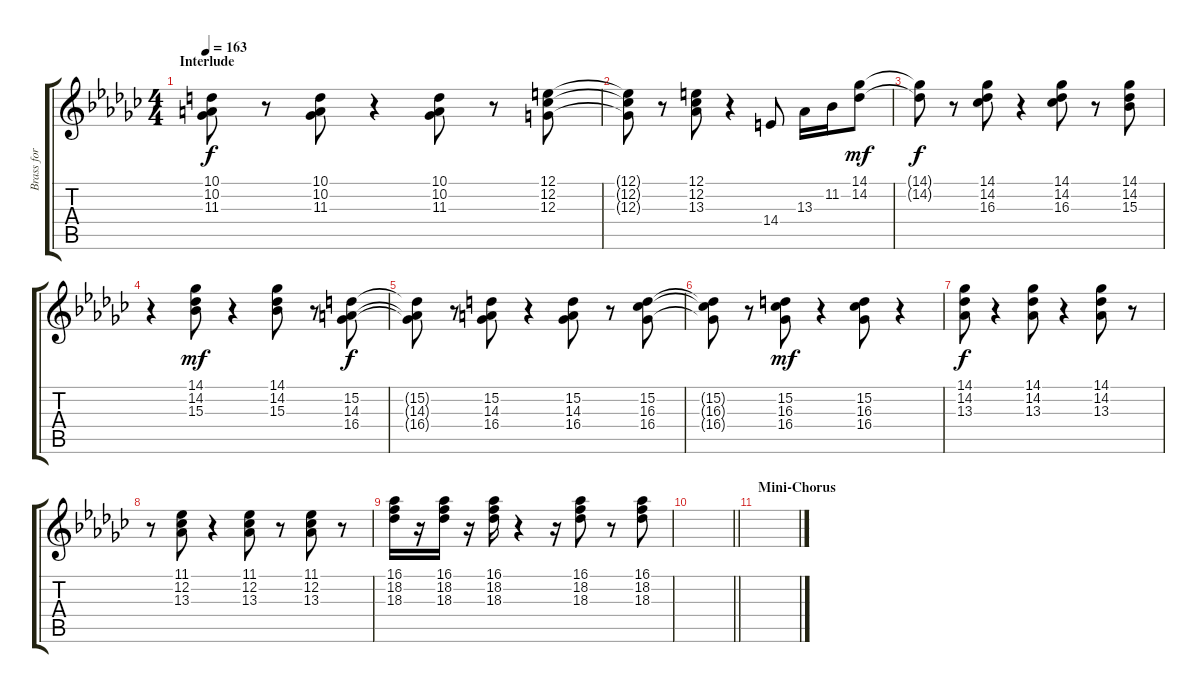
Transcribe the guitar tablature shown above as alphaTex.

\track ("Brass for ver2 " "Brass for ") {mute instrument brasssection}
\staff {score tabs}
\tuning (E4 B3 G3 D3 A2 E2) {hide}
\ts (4 4)
\section ("" "Interlude")
\tempo 163
\clef g2
\ks gb
(10.1{t} 10.2{t} 11.3{t}).8{dy f} r.8 (10.1 10.2 11.3).8 r.4 (10.1 10.2 11.3).8 r.8 (12.1 12.2 12.3).8 |
(12.1{t} 12.2{t} 12.3{t}).8 r.8 (12.1 12.2 13.3).8 r.4 14.4.8 13.3.16 11.2.16 (14.1 14.2).8{dy mf} |
(14.1{t} 14.2{t}).8{dy f} r.8 (14.1 14.2 16.3).8 r.4 (14.1 14.2 16.3).8 r.8 (14.1 14.2 15.3).8 |
r.4 (14.1 14.2 15.3).8{dy mf} r.4 (14.1 14.2 15.3).8 r.8 (15.2 14.3 16.4).8{dy f} |
(15.2{t} 14.3{t} 16.4{t}).8 r.8 (15.2 14.3 16.4).8 r.4 (15.2 14.3 16.4).8 r.8 (15.2 16.3 16.4).8 |
(15.2{t} 16.3{t} 16.4{t}).8 r.8 (15.2 16.3 16.4).8{dy mf} r.4 (15.2 16.3 16.4).8 r.4 |
(14.1 14.2 13.3).8{dy f} r.4 (14.1 14.2 13.3).8 r.4 (14.1 14.2 13.3).8 r.8 |
r.8 (11.1 12.2 13.3).8 r.4 (11.1 12.2 13.3).8 r.8 (11.1 12.2 13.3).8 r.8 |
(16.1 18.2 18.3).16 r.16 (16.1 18.2 18.3).16 r.16 (16.1 18.2 18.3).16 r.4 r.16 (16.1 18.2 18.3).8 r.8 (16.1 18.2 18.3).8 |
\barLineRight lightlight
|
\section ("" "Mini-Chorus")
